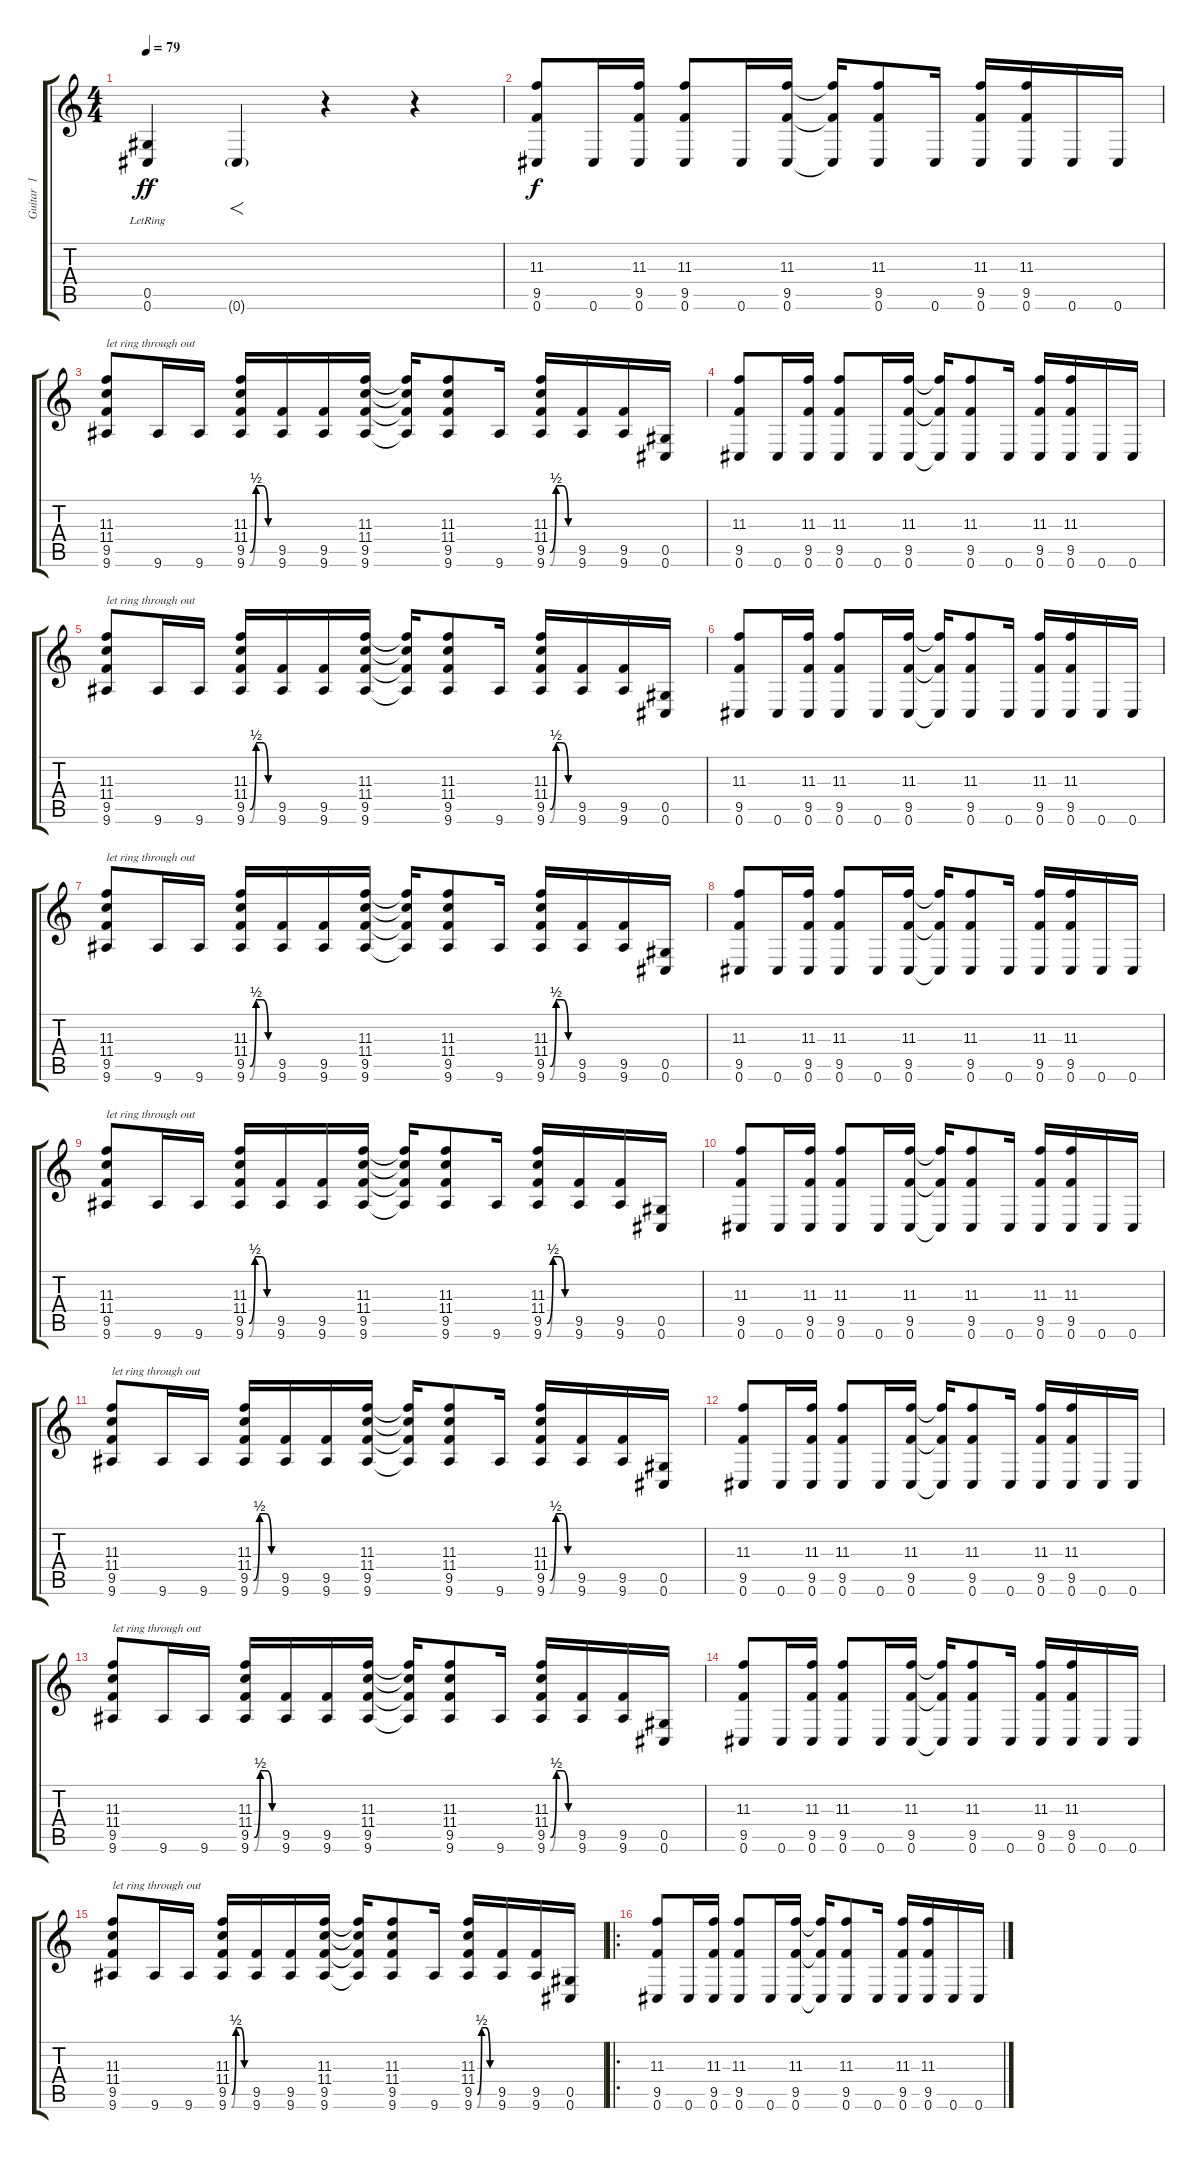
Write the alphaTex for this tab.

\track ("Guitar  1" "Guitar  1") {instrument distortionguitar}
\staff {score tabs}
\tuning (Eb4 Bb3 Gb3 Db3 Ab2 Db2) {hide}
\ts (4 4)
\tempo 79
\clef g2
\ks c
(0.5{lr} 0.6{lr}).4{dy ff} 0.6{g}.4{f} r.4 r.4 |
(11.3 9.5 0.6).8{dy f} 0.6.16 (11.3 9.5 0.6).16 (11.3 9.5 0.6).8 0.6.16 (11.3 9.5 0.6).16 (11.3{t} 9.5{t} 0.6{t}).16 (11.3 9.5 0.6).8 0.6.16 (11.3 9.5 0.6).16 (11.3 9.5 0.6).16 0.6.16 0.6.16 |
(11.3 11.4 9.5 9.6).8{txt "let ring through out"} 9.6.16 9.6.16 (11.3 11.4 9.5{be (custom 0 0 15 2 30 2 45 0 60 0)} 9.6{be (custom 0 0 15 2 30 2 45 0 60 0)}).16 (9.5 9.6).16 (9.5 9.6).16 (11.3 11.4 9.5 9.6).16 (11.3{t} 11.4{t} 9.5{t} 9.6{t}).16 (11.3 11.4 9.5 9.6).8 9.6.16 (11.3 11.4 9.5{be (custom 0 0 15 2 30 2 45 0 60 0)} 9.6{be (custom 0 0 15 2 30 2 45 0 60 0)}).16 (9.5 9.6).16 (9.5 9.6).16 (0.5 0.6).16 |
(11.3 9.5 0.6).8 0.6.16 (11.3 9.5 0.6).16 (11.3 9.5 0.6).8 0.6.16 (11.3 9.5 0.6).16 (11.3{t} 9.5{t} 0.6{t}).16 (11.3 9.5 0.6).8 0.6.16 (11.3 9.5 0.6).16 (11.3 9.5 0.6).16 0.6.16 0.6.16 |
(11.3 11.4 9.5 9.6).8{txt "let ring through out"} 9.6.16 9.6.16 (11.3 11.4 9.5{be (custom 0 0 15 2 30 2 45 0 60 0)} 9.6{be (custom 0 0 15 2 30 2 45 0 60 0)}).16 (9.5 9.6).16 (9.5 9.6).16 (11.3 11.4 9.5 9.6).16 (11.3{t} 11.4{t} 9.5{t} 9.6{t}).16 (11.3 11.4 9.5 9.6).8 9.6.16 (11.3 11.4 9.5{be (custom 0 0 15 2 30 2 45 0 60 0)} 9.6{be (custom 0 0 15 2 30 2 45 0 60 0)}).16 (9.5 9.6).16 (9.5 9.6).16 (0.5 0.6).16 |
(11.3 9.5 0.6).8 0.6.16 (11.3 9.5 0.6).16 (11.3 9.5 0.6).8 0.6.16 (11.3 9.5 0.6).16 (11.3{t} 9.5{t} 0.6{t}).16 (11.3 9.5 0.6).8 0.6.16 (11.3 9.5 0.6).16 (11.3 9.5 0.6).16 0.6.16 0.6.16 |
(11.3 11.4 9.5 9.6).8{txt "let ring through out"} 9.6.16 9.6.16 (11.3 11.4 9.5{be (custom 0 0 15 2 30 2 45 0 60 0)} 9.6{be (custom 0 0 15 2 30 2 45 0 60 0)}).16 (9.5 9.6).16 (9.5 9.6).16 (11.3 11.4 9.5 9.6).16 (11.3{t} 11.4{t} 9.5{t} 9.6{t}).16 (11.3 11.4 9.5 9.6).8 9.6.16 (11.3 11.4 9.5{be (custom 0 0 15 2 30 2 45 0 60 0)} 9.6{be (custom 0 0 15 2 30 2 45 0 60 0)}).16 (9.5 9.6).16 (9.5 9.6).16 (0.5 0.6).16 |
(11.3 9.5 0.6).8 0.6.16 (11.3 9.5 0.6).16 (11.3 9.5 0.6).8 0.6.16 (11.3 9.5 0.6).16 (11.3{t} 9.5{t} 0.6{t}).16 (11.3 9.5 0.6).8 0.6.16 (11.3 9.5 0.6).16 (11.3 9.5 0.6).16 0.6.16 0.6.16 |
(11.3 11.4 9.5 9.6).8{txt "let ring through out"} 9.6.16 9.6.16 (11.3 11.4 9.5{be (custom 0 0 15 2 30 2 45 0 60 0)} 9.6{be (custom 0 0 15 2 30 2 45 0 60 0)}).16 (9.5 9.6).16 (9.5 9.6).16 (11.3 11.4 9.5 9.6).16 (11.3{t} 11.4{t} 9.5{t} 9.6{t}).16 (11.3 11.4 9.5 9.6).8 9.6.16 (11.3 11.4 9.5{be (custom 0 0 15 2 30 2 45 0 60 0)} 9.6{be (custom 0 0 15 2 30 2 45 0 60 0)}).16 (9.5 9.6).16 (9.5 9.6).16 (0.5 0.6).16 |
(11.3 9.5 0.6).8 0.6.16 (11.3 9.5 0.6).16 (11.3 9.5 0.6).8 0.6.16 (11.3 9.5 0.6).16 (11.3{t} 9.5{t} 0.6{t}).16 (11.3 9.5 0.6).8 0.6.16 (11.3 9.5 0.6).16 (11.3 9.5 0.6).16 0.6.16 0.6.16 |
(11.3 11.4 9.5 9.6).8{txt "let ring through out"} 9.6.16 9.6.16 (11.3 11.4 9.5{be (custom 0 0 15 2 30 2 45 0 60 0)} 9.6{be (custom 0 0 15 2 30 2 45 0 60 0)}).16 (9.5 9.6).16 (9.5 9.6).16 (11.3 11.4 9.5 9.6).16 (11.3{t} 11.4{t} 9.5{t} 9.6{t}).16 (11.3 11.4 9.5 9.6).8 9.6.16 (11.3 11.4 9.5{be (custom 0 0 15 2 30 2 45 0 60 0)} 9.6{be (custom 0 0 15 2 30 2 45 0 60 0)}).16 (9.5 9.6).16 (9.5 9.6).16 (0.5 0.6).16 |
(11.3 9.5 0.6).8 0.6.16 (11.3 9.5 0.6).16 (11.3 9.5 0.6).8 0.6.16 (11.3 9.5 0.6).16 (11.3{t} 9.5{t} 0.6{t}).16 (11.3 9.5 0.6).8 0.6.16 (11.3 9.5 0.6).16 (11.3 9.5 0.6).16 0.6.16 0.6.16 |
(11.3 11.4 9.5 9.6).8{txt "let ring through out"} 9.6.16 9.6.16 (11.3 11.4 9.5{be (custom 0 0 15 2 30 2 45 0 60 0)} 9.6{be (custom 0 0 15 2 30 2 45 0 60 0)}).16 (9.5 9.6).16 (9.5 9.6).16 (11.3 11.4 9.5 9.6).16 (11.3{t} 11.4{t} 9.5{t} 9.6{t}).16 (11.3 11.4 9.5 9.6).8 9.6.16 (11.3 11.4 9.5{be (custom 0 0 15 2 30 2 45 0 60 0)} 9.6{be (custom 0 0 15 2 30 2 45 0 60 0)}).16 (9.5 9.6).16 (9.5 9.6).16 (0.5 0.6).16 |
(11.3 9.5 0.6).8 0.6.16 (11.3 9.5 0.6).16 (11.3 9.5 0.6).8 0.6.16 (11.3 9.5 0.6).16 (11.3{t} 9.5{t} 0.6{t}).16 (11.3 9.5 0.6).8 0.6.16 (11.3 9.5 0.6).16 (11.3 9.5 0.6).16 0.6.16 0.6.16 |
(11.3 11.4 9.5 9.6).8{txt "let ring through out"} 9.6.16 9.6.16 (11.3 11.4 9.5{be (custom 0 0 15 2 30 2 45 0 60 0)} 9.6{be (custom 0 0 15 2 30 2 45 0 60 0)}).16 (9.5 9.6).16 (9.5 9.6).16 (11.3 11.4 9.5 9.6).16 (11.3{t} 11.4{t} 9.5{t} 9.6{t}).16 (11.3 11.4 9.5 9.6).8 9.6.16 (11.3 11.4 9.5{be (custom 0 0 15 2 30 2 45 0 60 0)} 9.6{be (custom 0 0 15 2 30 2 45 0 60 0)}).16 (9.5 9.6).16 (9.5 9.6).16 (0.5 0.6).16 |
\ro
(11.3 9.5 0.6).8 0.6.16 (11.3 9.5 0.6).16 (11.3 9.5 0.6).8 0.6.16 (11.3 9.5 0.6).16 (11.3{t} 9.5{t} 0.6{t}).16 (11.3 9.5 0.6).8 0.6.16 (11.3 9.5 0.6).16 (11.3 9.5 0.6).16 0.6.16 0.6.16
